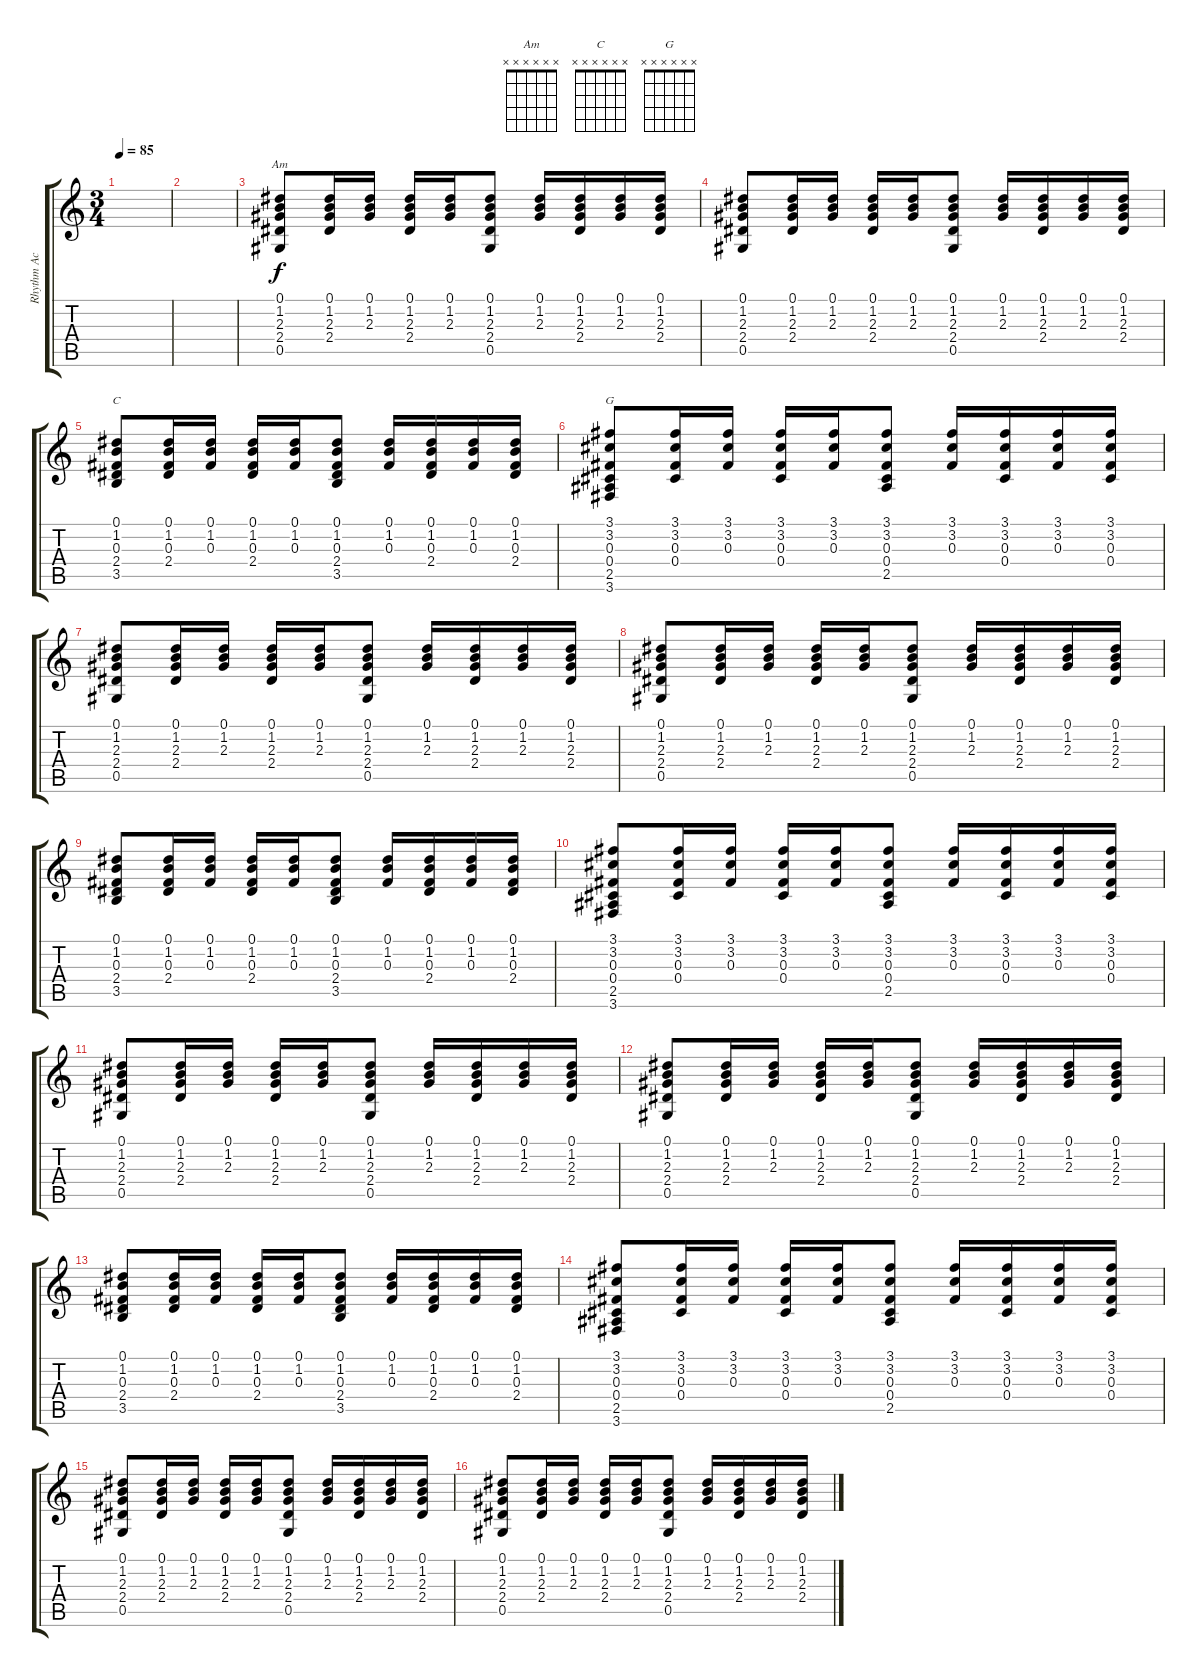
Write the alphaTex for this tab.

\track ("Rhythm Ac Guitar" "Rhythm Ac ") {instrument acousticguitarsteel}
\staff {score tabs}
\tuning (Eb4 Bb3 Gb3 Db3 Ab2 Eb2) {hide}
\chord ("Am" x x x x x x) {firstfret 0}
\chord ("C" x x x x x x) {firstfret 0}
\chord ("G" x x x x x x) {firstfret 0}
\ts (3 4)
\tempo 85
\clef g2
\ks c
|
|
(0.1 1.2 2.3 2.4 0.5).8{ch "Am"} (0.1 1.2 2.3 2.4).16 (0.1 1.2 2.3).16 (0.1 1.2 2.3 2.4).16 (0.1 1.2 2.3).16 (0.1 1.2 2.3 2.4 0.5).8 (0.1 1.2 2.3).16 (0.1 1.2 2.3 2.4).16 (0.1 1.2 2.3).16 (0.1 1.2 2.3 2.4).16 |
(0.1 1.2 2.3 2.4 0.5).8 (0.1 1.2 2.3 2.4).16 (0.1 1.2 2.3).16 (0.1 1.2 2.3 2.4).16 (0.1 1.2 2.3).16 (0.1 1.2 2.3 2.4 0.5).8 (0.1 1.2 2.3).16 (0.1 1.2 2.3 2.4).16 (0.1 1.2 2.3).16 (0.1 1.2 2.3 2.4).16 |
(0.1 1.2 0.3 2.4 3.5).8{ch "C"} (0.1 1.2 0.3 2.4).16 (0.1 1.2 0.3).16 (0.1 1.2 0.3 2.4).16 (0.1 1.2 0.3).16 (0.1 1.2 0.3 2.4 3.5).8 (0.1 1.2 0.3).16 (0.1 1.2 0.3 2.4).16 (0.1 1.2 0.3).16 (0.1 1.2 0.3 2.4).16 |
(3.1 3.2 0.3 0.4 2.5 3.6).8{ch "G"} (3.1 3.2 0.3 0.4).16 (3.1 3.2 0.3).16 (3.1 3.2 0.3 0.4).16 (3.1 3.2 0.3).16 (3.1 3.2 0.3 0.4 2.5).8 (3.1 3.2 0.3).16 (3.1 3.2 0.3 0.4).16 (3.1 3.2 0.3).16 (3.1 3.2 0.3 0.4).16 |
(0.1 1.2 2.3 2.4 0.5).8 (0.1 1.2 2.3 2.4).16 (0.1 1.2 2.3).16 (0.1 1.2 2.3 2.4).16 (0.1 1.2 2.3).16 (0.1 1.2 2.3 2.4 0.5).8 (0.1 1.2 2.3).16 (0.1 1.2 2.3 2.4).16 (0.1 1.2 2.3).16 (0.1 1.2 2.3 2.4).16 |
(0.1 1.2 2.3 2.4 0.5).8 (0.1 1.2 2.3 2.4).16 (0.1 1.2 2.3).16 (0.1 1.2 2.3 2.4).16 (0.1 1.2 2.3).16 (0.1 1.2 2.3 2.4 0.5).8 (0.1 1.2 2.3).16 (0.1 1.2 2.3 2.4).16 (0.1 1.2 2.3).16 (0.1 1.2 2.3 2.4).16 |
(0.1 1.2 0.3 2.4 3.5).8 (0.1 1.2 0.3 2.4).16 (0.1 1.2 0.3).16 (0.1 1.2 0.3 2.4).16 (0.1 1.2 0.3).16 (0.1 1.2 0.3 2.4 3.5).8 (0.1 1.2 0.3).16 (0.1 1.2 0.3 2.4).16 (0.1 1.2 0.3).16 (0.1 1.2 0.3 2.4).16 |
(3.1 3.2 0.3 0.4 2.5 3.6).8 (3.1 3.2 0.3 0.4).16 (3.1 3.2 0.3).16 (3.1 3.2 0.3 0.4).16 (3.1 3.2 0.3).16 (3.1 3.2 0.3 0.4 2.5).8 (3.1 3.2 0.3).16 (3.1 3.2 0.3 0.4).16 (3.1 3.2 0.3).16 (3.1 3.2 0.3 0.4).16 |
(0.1 1.2 2.3 2.4 0.5).8 (0.1 1.2 2.3 2.4).16 (0.1 1.2 2.3).16 (0.1 1.2 2.3 2.4).16 (0.1 1.2 2.3).16 (0.1 1.2 2.3 2.4 0.5).8 (0.1 1.2 2.3).16 (0.1 1.2 2.3 2.4).16 (0.1 1.2 2.3).16 (0.1 1.2 2.3 2.4).16 |
(0.1 1.2 2.3 2.4 0.5).8 (0.1 1.2 2.3 2.4).16 (0.1 1.2 2.3).16 (0.1 1.2 2.3 2.4).16 (0.1 1.2 2.3).16 (0.1 1.2 2.3 2.4 0.5).8 (0.1 1.2 2.3).16 (0.1 1.2 2.3 2.4).16 (0.1 1.2 2.3).16 (0.1 1.2 2.3 2.4).16 |
(0.1 1.2 0.3 2.4 3.5).8 (0.1 1.2 0.3 2.4).16 (0.1 1.2 0.3).16 (0.1 1.2 0.3 2.4).16 (0.1 1.2 0.3).16 (0.1 1.2 0.3 2.4 3.5).8 (0.1 1.2 0.3).16 (0.1 1.2 0.3 2.4).16 (0.1 1.2 0.3).16 (0.1 1.2 0.3 2.4).16 |
(3.1 3.2 0.3 0.4 2.5 3.6).8 (3.1 3.2 0.3 0.4).16 (3.1 3.2 0.3).16 (3.1 3.2 0.3 0.4).16 (3.1 3.2 0.3).16 (3.1 3.2 0.3 0.4 2.5).8 (3.1 3.2 0.3).16 (3.1 3.2 0.3 0.4).16 (3.1 3.2 0.3).16 (3.1 3.2 0.3 0.4).16 |
(0.1 1.2 2.3 2.4 0.5).8 (0.1 1.2 2.3 2.4).16 (0.1 1.2 2.3).16 (0.1 1.2 2.3 2.4).16 (0.1 1.2 2.3).16 (0.1 1.2 2.3 2.4 0.5).8 (0.1 1.2 2.3).16 (0.1 1.2 2.3 2.4).16 (0.1 1.2 2.3).16 (0.1 1.2 2.3 2.4).16 |
(0.1 1.2 2.3 2.4 0.5).8 (0.1 1.2 2.3 2.4).16 (0.1 1.2 2.3).16 (0.1 1.2 2.3 2.4).16 (0.1 1.2 2.3).16 (0.1 1.2 2.3 2.4 0.5).8 (0.1 1.2 2.3).16 (0.1 1.2 2.3 2.4).16 (0.1 1.2 2.3).16 (0.1 1.2 2.3 2.4).16
